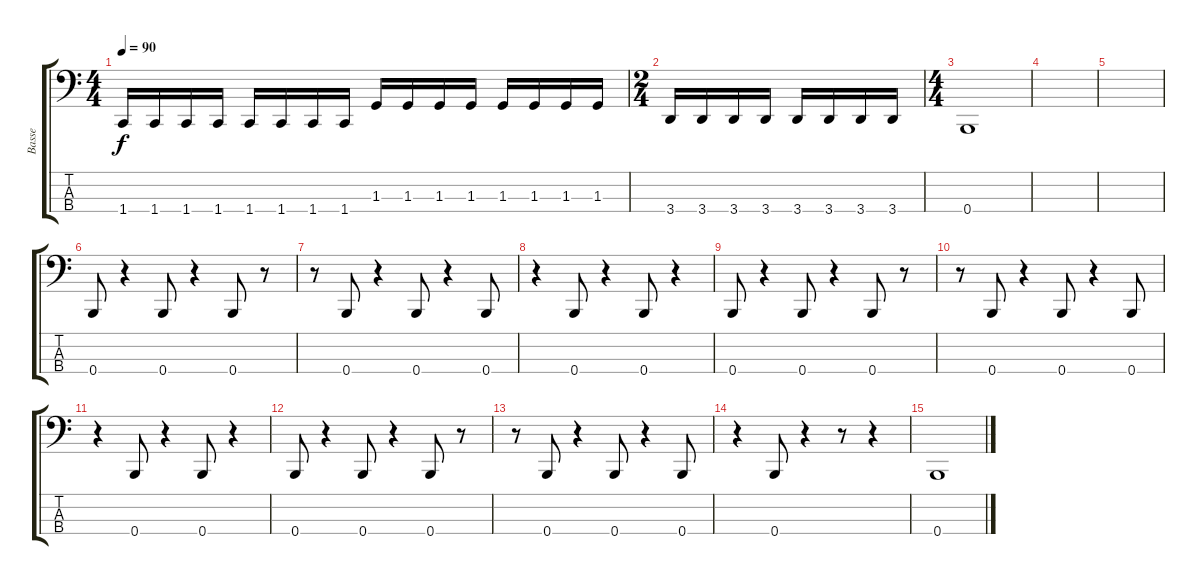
\track ("Basse" "Basse") {instrument electricbassfinger}
\staff {score tabs}
\tuning (E2 B1 Gb1 B0) {hide}
\ts (4 4)
\tempo 90
\clef f4
\ks c
1.4.16{dy f} 1.4.16 1.4.16 1.4.16 1.4.16 1.4.16 1.4.16 1.4.16 1.3.16 1.3.16 1.3.16 1.3.16 1.3.16 1.3.16 1.3.16 1.3.16 |
\ts (2 4)
3.4.16 3.4.16 3.4.16 3.4.16 3.4.16 3.4.16 3.4.16 3.4.16 |
\ts (4 4)
0.4.1 |
|
|
0.4.8 r.4 0.4.8 r.4 0.4.8 r.8 |
r.8 0.4.8 r.4 0.4.8 r.4 0.4.8 |
r.4 0.4.8 r.4 0.4.8 r.4 |
0.4.8 r.4 0.4.8 r.4 0.4.8 r.8 |
r.8 0.4.8 r.4 0.4.8 r.4 0.4.8 |
r.4 0.4.8 r.4 0.4.8 r.4 |
0.4.8 r.4 0.4.8 r.4 0.4.8 r.8 |
r.8 0.4.8 r.4 0.4.8 r.4 0.4.8 |
r.4 0.4.8 r.4 r.8 r.4 |
0.4.1
